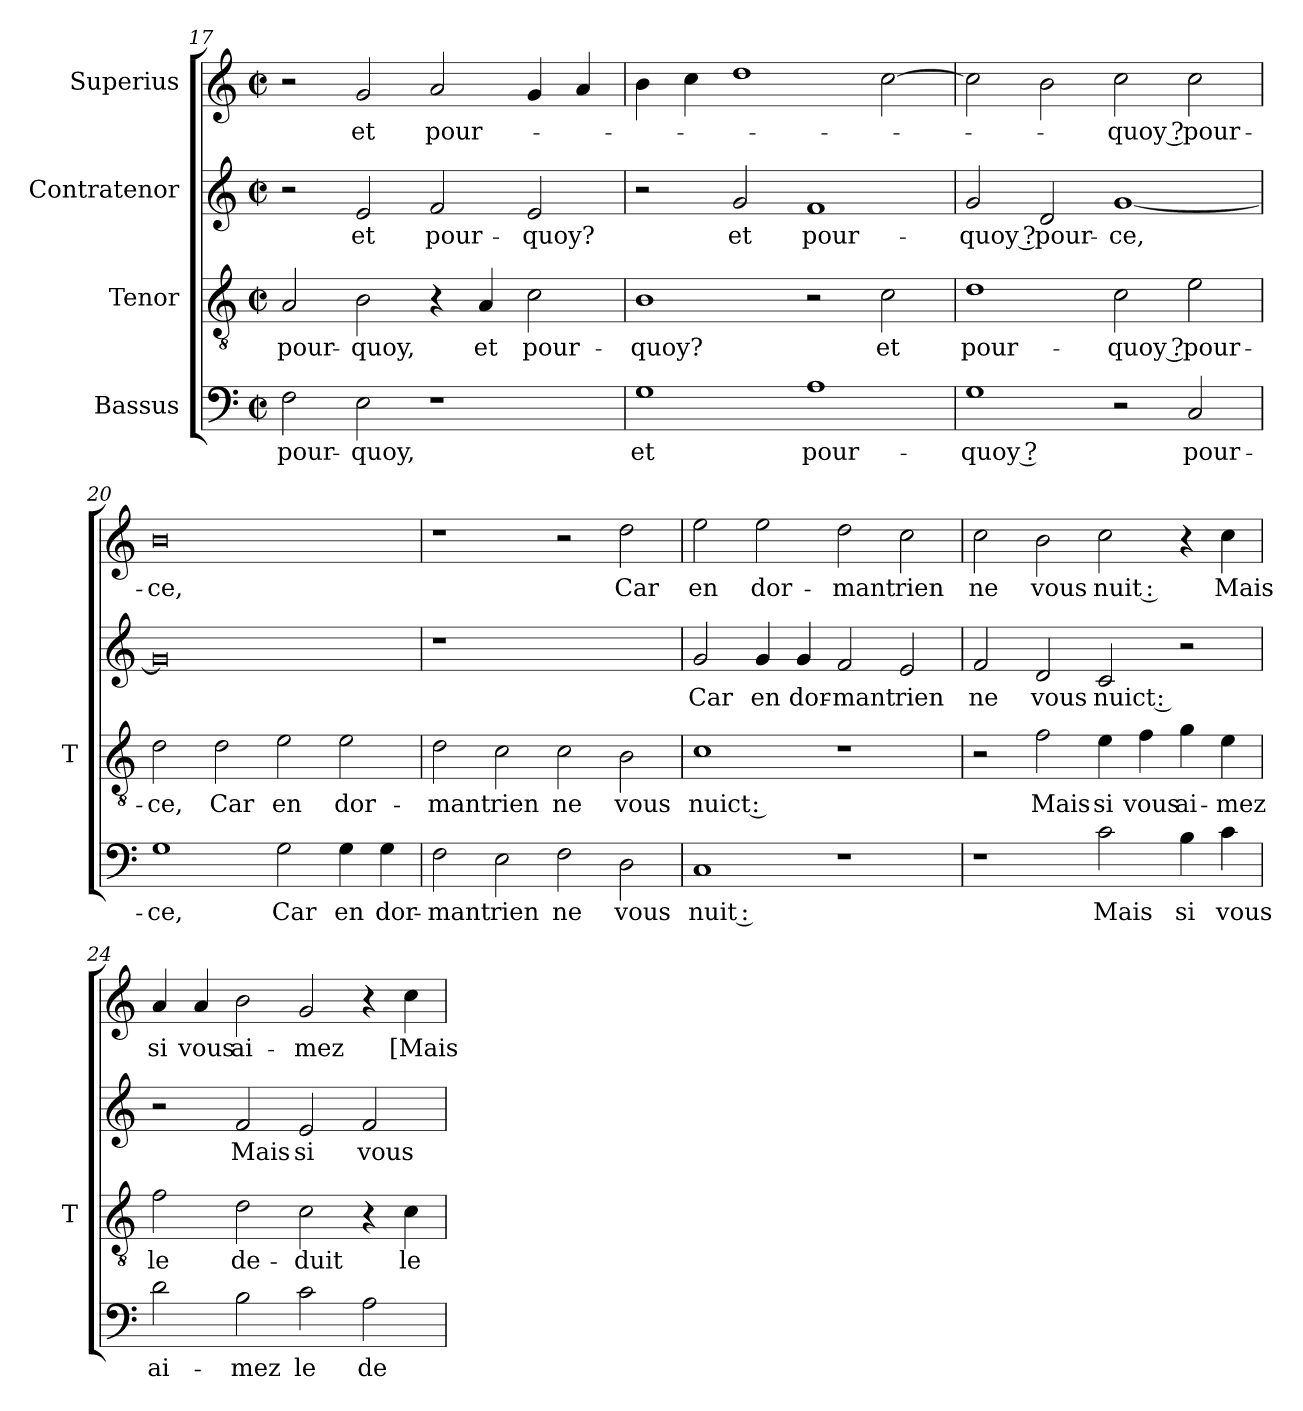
**kern	**text	**kern	**text	**kern	**text	**kern	**text
*part4	*part4	*part3	*part3	*part2	*part2	*part1	*part1
*staff4	*staff4	*staff3	*staff3	*staff2	*staff2	*staff1	*staff1
*I"Bassus	*	*I"Tenor	*	*I"Contratenor	*	*I"Superius	*
*	*	*I'T	*	*	*	*	*
*clefF4	*	*clefGv2	*	*clefG2	*	*clefG2	*
*k[]	*	*k[]	*	*k[]	*	*k[]	*
*C:	*	*C:	*	*C:	*	*C:	*
*M2/2	*	*M2/2	*	*M2/2	*	*M2/2	*
*met(c|)	*	*met(c|)	*	*met(c|)	*	*met(c|)	*
=17	=17	=17	=17	=17	=17	=17	=17
2F	pour-	2A	pour-	2r	.	2r	.
2E	-quoy,	2B	-quoy,	2e	-et	2g	-et
1r	.	4r	.	2f	pour-	2a	pour-
.	.	4A	-et	.	.	.	.
.	.	2c	pour-	2e	-quoy?	4g	.
.	.	.	.	.	.	4a	.
=18	=18	=18	=18	=18	=18	=18	=18
1G	-et	1B	-quoy?	2r	.	4b	.
.	.	.	.	.	.	4cc	.
.	.	.	.	2g	-et	1dd	.
1A	pour-	2r	.	1f	pour-	.	.
.	.	2c	-et	.	.	[2cc	.
=19	=19	=19	=19	=19	=19	=19	=19
1G	-quoy ?	1d	pour-	2g	-quoy ?	2cc]	.
.	.	.	.	2d	pour-	2b	.
2r	.	2c	-quoy ?	[1g	-ce,	2cc	-quoy ?
2C	pour-	2e	pour-	.	.	2cc	pour-
=20	=20	=20	=20	=20	=20	=20	=20
1G	-ce,	2d	-ce,	0g]	.	0b	-ce,
.	.	2d	-Car	.	.	.	.
2G	-Car	2e	-en	.	.	.	.
4G	-en	2e	dor-	.	.	.	.
4G	dor-	.	.	.	.	.	.
=21	=21	=21	=21	=21	=21	=21	=21
2F	-mant	2d	-mant	1r	.	1r	.
2E	-rien	2c	-rien	.	.	.	.
2F	-ne	2c	-ne	1ryy	.	2r	.
2D	-vous	2B	-vous	.	.	2dd	-Car
=22	=22	=22	=22	=22	=22	=22	=22
1C	-nuit :	1c	-nuict :	2g	-Car	2ee	-en
.	.	.	.	4g	-en	2ee	dor-
.	.	.	.	4g	dor-	.	.
1r	.	1r	.	2f	-mant	2dd	-mant
.	.	.	.	2e	-rien	2cc	-rien
=23	=23	=23	=23	=23	=23	=23	=23
1r	.	2r	.	2f	-ne	2cc	-ne
.	.	2f	-Mais	2d	-vous	2b	-vous
2c	-Mais	4e	-si	2c	-nuict :	2cc	-nuit :
.	.	4f	-vous	.	.	.	.
4B	-si	4g	ai-	2r	.	4r	.
4c	-vous	4e	-mez	.	.	4cc	-Mais
!!LO:PB:g=z
=24	=24	=24	=24	=24	=24	=24	=24
2d	ai-	2f	-le	2r	.	4a	-si
.	.	.	.	.	.	4a	-vous
2B	-mez	2d	de-	2f	-Mais	2b	ai-
2c	-le	2c	-duit	2e	-si	2g	-mez
2A	de-	4r	.	2f	-vous	4r	.
.	.	4c	-le	.	.	4cc	-[Mais
=	=	=	=	=	=	=	=
*-	*-	*-	*-	*-	*-	*-	*-
